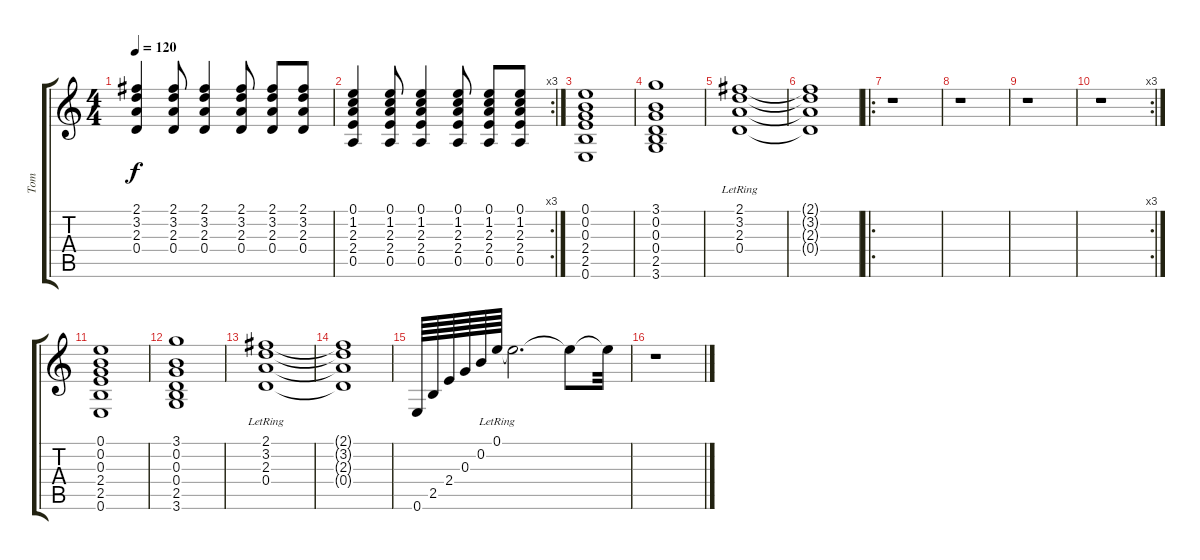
\track ("Tom" "Tom") {instrument acousticguitarsteel}
\staff {score tabs}
\tuning (E4 B3 G3 D3 A2 E2) {hide}
\ts (4 4)
\tempo 120
\clef g2
\ks c
(2.1 3.2 2.3 0.4).4{dy f} (2.1 3.2 2.3 0.4).8 (2.1 3.2 2.3 0.4).4 (2.1 3.2 2.3 0.4).8 (2.1 3.2 2.3 0.4).8 (2.1 3.2 2.3 0.4).8 |
\rc 3
(0.1 1.2 2.3 2.4 0.5).4 (0.1 1.2 2.3 2.4 0.5).8 (0.1 1.2 2.3 2.4 0.5).4 (0.1 1.2 2.3 2.4 0.5).8 (0.1 1.2 2.3 2.4 0.5).8 (0.1 1.2 2.3 2.4 0.5).8 |
(0.1 0.2 0.3 2.4 2.5 0.6).1 |
(3.1 0.2 0.3 0.4 2.5 3.6).1 |
(2.1{lr} 3.2{lr} 2.3{lr} 0.4{lr}).1 |
(2.1{t} 3.2{t} 2.3{t} 0.4{t}).1 |
\ro
r.1 |
r.1 |
r.1 |
\rc 3
r.1 |
(0.1 0.2 0.3 2.4 2.5 0.6).1 |
(3.1 0.2 0.3 0.4 2.5 3.6).1 |
(2.1{lr} 3.2{lr} 2.3{lr} 0.4{lr}).1 |
(2.1{t} 3.2{t} 2.3{t} 0.4{t}).1 |
0.6.64 2.5.64 2.4.64 0.3.64 0.2.64 0.1{lr}.64 0.1{t}.2{d} 0.1{t}.8 0.1{t}.32 |
r.1
